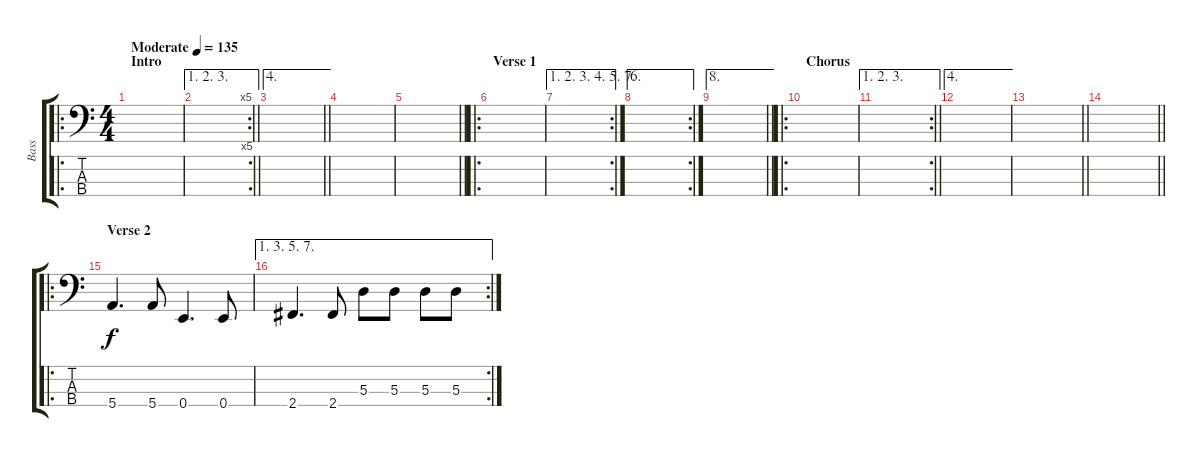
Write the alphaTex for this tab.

\track ("Bass" "Bass") {instrument electricbassfinger}
\staff {score tabs}
\tuning (G2 D2 A1 E1) {hide}
\ro
\ts (4 4)
\section ("" "Intro")
\tempo (135 "Moderate")
\clef f4
\ks c
|
\ae (1 2 3)
\rc 5
\barLineRight lightlight
|
\ae 4
\barLineRight lightlight
|
|
\barLineRight lightlight
|
\ro
\section ("" "Verse 1")
|
\ae (1 2 3 4 5 7)
\rc 2
|
\ae 6
\rc 2
|
\ae 8
\barLineRight lightlight
|
\ro
\section ("" "Chorus")
|
\ae (1 2 3)
\rc 2
\barLineRight lightlight
|
\ae 4
|
\barLineRight lightlight
|
\barLineRight lightlight
|
\ro
\section ("" "Verse 2")
5.4.4{d} 5.4.8 0.4.4{d} 0.4.8 |
\ae (1 3 5 7)
\rc 2
2.4.4{d} 2.4.8 5.3.8 5.3.8 5.3.8 5.3.8
